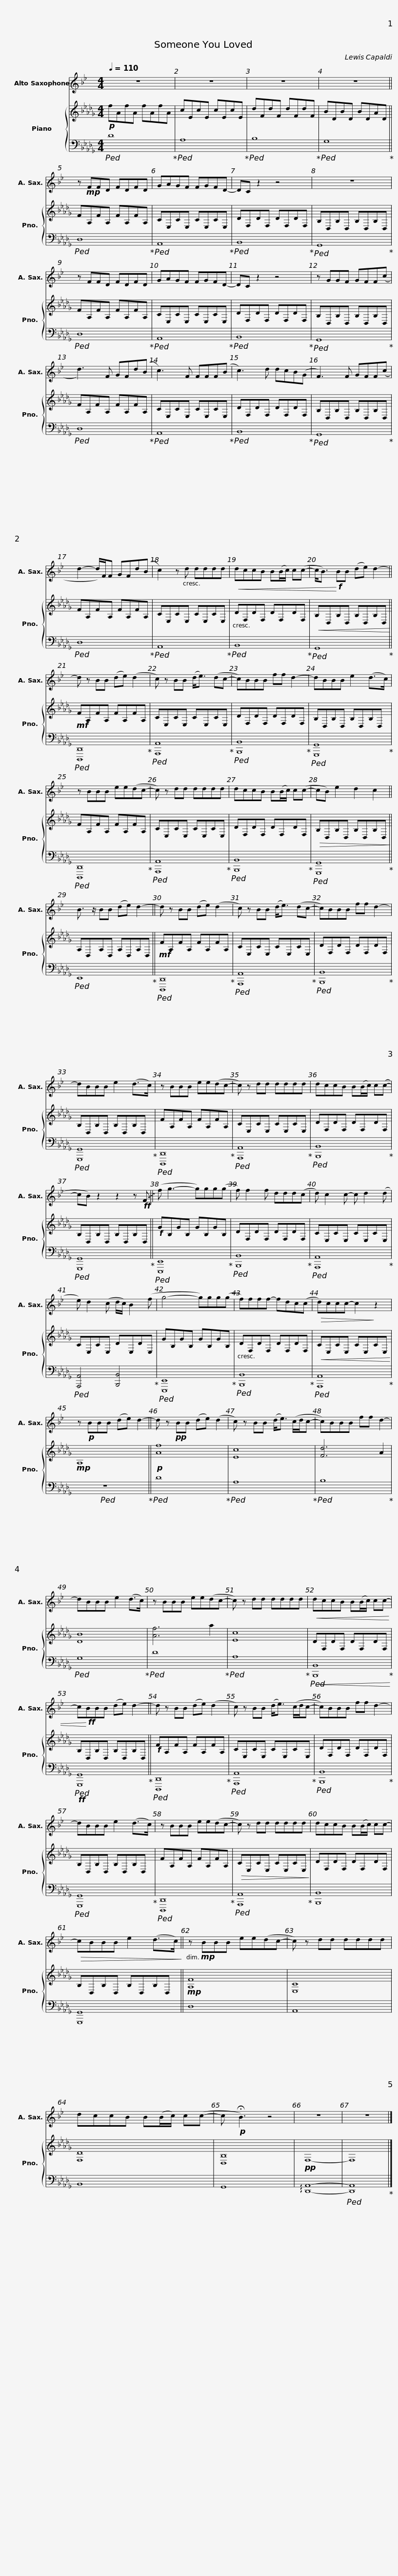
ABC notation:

X:1
%%score 1 { 2 | 3 }
L:1/8
Q:1/4=110
M:4/4
I:linebreak $
K:Db
V:1 treble transpose=-9
V:2 treble
V:3 bass
V:1
[K:Bb] z8 | z8 | z8 | z8 || z!mp! FFD FDFD |$ %5
 GAGF FGFD- | DC z2 z4 | z8 | z FFD FDFD |$ GAGF FGFD- | %10
 DC z2 z4 | z GGF GFF(c | d3) F GFd(B |$ c3) F FFF(B | c3) d dcB(G | %15
 F3) F GFF(c | d2- d/)F/F GFd(B |$ c2) z d dddd |!<(! dccB B(B/c/) c(c- | c<B)!<)!!f! BB (de) d2- || %20
 d z BB (de) (d2 |$ c) z BB (d<e) (dc- | c)BBB ff d2- | dBBB e2 (d>c) | z BBB ee(dc- |$ %25
 c) z dd dddd | dccB B(B/c/) c(c- | cB) e2 d2 c2 ||$ B3/2 z/ BB (de) d2- || d z BB (de) (d2 | %30
 c) z BB (d<e) (dc- | c)BBB ff d2- |$ dBBB e2 (d>c) | z BBB ee(dc- | c) z dd dddd |$ %35
 dccB B(B/c/) c(c- | cB) z2 z2 z!ff! !~(!F || (!~)!f g3- g)gg(g | f) f2 f ddd(c |$ d) c2 c- c d2 (d | %40
 e) d2 (c d/c/) B2 (f | g4- g)gg(g | f)fff- fdc(c |$!>(! d)ccc- c2!>)! z2 | z!p! BBB (de) d2- || %45
 d z!pp! BB (de) (d2 | c) z BB (d<e) (c/d/c- |$ c)BBB ff d2- | dBBB e2 (d>c) | z BBB ee(dc- | %50
 c) z dd dddd |$!<(! dccB B(B/c/) cc- | c!<)!!ff!BBB (de) d2- || d z BB (de) (d2 |$ c) z BB (d<e) (c/d/c- | %55
 c)BBB ff d2- | dBBB e2 (d>c) |$ z BBB ee(dc- | c) z dd dddd | dccB B(B/c/) cc- |$ %60
!>(! cBBB e2 (d>c)!>)! || z!mp! BBB ee(dc- | c) z dd dddd | dccB B(B/c/) c(c- |$ c!p! !fermata!B3) z4 | %65
 z8 | z8 |] %67
V:2
!p! fAfA fAfA | cEcE cEcE | dFdF dFdF | BDBD BDAD || FA,FA, FA,FA, |$ %5
 CE,CE, CE,CE, | DF,DF, DF,DF, | B,D,B,D, B,D,B,D, | FA,FA, FA,FA, |$ CE,CE, CE,CE, | %10
 DF,DF, DF,DF, | B,D,B,D, B,D,B,D, | FA,FA, FA,FA, |$ CE,CE, CE,CE, | DF,DF, DF,DF, | %15
 B,D,B,D, B,D,B,D, | FA,FA, FA,FA, |$ CE,CE, CE,CE, | DF,DF, DF,DF, |!<(! B,D,B,D, B,D,B,D,!<)! || %20
!mf! FA,FA, FA,FA, |$ CE,CE, CE,CE, | DF,DF, DF,DF, | B,D,B,D, B,D,B,D, | FA,FA, FA,FA, |$ %25
 CE,CE, CE,CE, | DF,DF, DF,DF, |!>(! B,D,B,D, B,D,B,D,!>)! ||$ A,D,A,D, A,D,A,D, ||!mf! FA,FA, FA,FA, | %30
 CE,CE, CE,CE, | DF,DF, DF,DF, |$ B,D,B,D, B,D,B,D, | FA,FA, FA,FA, | CE,CE, CE,CE, |$ %35
 DF,DF, DF,DF, | B,D,B,D, B,D,B,D, ||!f! GB,GB, GB,GB, | DF,DF, DF,DF, |$ CE,CE, CE,CE, | %40
 CE,CE, DE,DE, | GB,GB, GB,GB, | DF,DF, DF,DF, |$!<(! CE,CE, CE,CE,!<)! |!mp! A,8 || %45
!p! [Af]8 | [Ec]8 |$ [Fd]6 A2 | [DB]8 | [Af]6 a2 | %50
 [Ec]8 |$ DF,DF, DF,DF, | B,D,B,D, B,D,B,D, ||!f! FA,FA, FA,FA, |$ CE,CE, CE,CE, | %55
 DF,DF, DF,DF, | B,D,B,D, B,D,B,D, |$ FA,FA, FA,FA, |!>(! CE,CE, CE,CE,!>)! | DF,DF, DF,DF, |$ %60
 B,D,B,D, B,D,B,D, ||!mp! [A,F]8 | [E,C]8 | [F,D]8 |$ [D,B,]8 | %65
!pp! F,8- | F,8 |] %67
V:3
!ped! D8!ped-up! |!ped! A,8!ped-up! |!ped! B,8!ped-up! |!ped! G,8!ped-up! ||!ped! D,8!ped-up! |$ %5
!ped! A,,8!ped-up! |!ped! B,,8!ped-up! |!ped! G,,8!ped-up! |!ped! D,8!ped-up! |$!ped! A,,8!ped-up! | %10
!ped! B,,8!ped-up! |!ped! G,,8!ped-up! |!ped! D,8!ped-up! |$!ped! A,,8!ped-up! |!ped! B,,8!ped-up! | %15
!ped! G,,8!ped-up! |!ped! D,8!ped-up! |$!ped! A,,8!ped-up! |!ped! B,,8!ped-up! |!ped! G,,8!ped-up! || %20
!ped! [D,,,D,,]8!ped-up! |$!ped! [A,,,A,,]8!ped-up! |!ped! [B,,,B,,]8!ped-up! |!ped! [G,,,G,,]8!ped-up! |!ped! [D,,,D,,]8!ped-up! |$ %25
!ped! [A,,,A,,]8!ped-up! |!ped! [B,,,B,,]8!ped-up! |!ped! [G,,,G,,]8!ped-up! ||$!ped! E,,8!ped-up! ||!ped! [D,,,D,,]8!ped-up! | %30
!ped! [A,,,A,,]8!ped-up! |!ped! [B,,,B,,]8!ped-up! |$!ped! [G,,,G,,]8!ped-up! |!ped! [D,,,D,,]8!ped-up! |!ped! [A,,,A,,]8!ped-up! |$ %35
!ped! [B,,,B,,]8!ped-up! |!ped! [G,,,G,,]8!ped-up! ||!ped! [E,,,E,,]8!ped-up! |!ped! [B,,,B,,]8!ped-up! |$!ped! [A,,,A,,]8!ped-up! | %40
!ped! [A,,,A,,]4 [B,,,B,,]4!ped-up! |!ped! [E,,,E,,]8!ped-up! |!ped! [B,,,B,,]8!ped-up! |$!ped! [A,,,A,,]8!ped-up! |!ped! z8!ped-up! || %45
!ped! D8!ped-up! |!ped! A,8!ped-up! |$!ped! B,8!ped-up! |!ped! G,8!ped-up! |!ped! D8!ped-up! | %50
!ped! A,8!ped-up! |$!ped!!<(! [B,,,B,,]8!ped-up!!<)! |!ff!!ped! [G,,,G,,]8!ped-up! ||!ped! [D,,,D,,]8!ped-up! |$!ped! [A,,,A,,]8!ped-up! | %55
!ped! [B,,,B,,]8!ped-up! |!ped! [G,,,G,,]8!ped-up! |$!ped! [D,,,D,,]8!ped-up! |!ped! [A,,,A,,]8!ped-up! | [B,,,B,,]8 |$ %60
 [G,,,G,,]8 || D,8 | A,,8 | B,,8 |$ G,,8 | %65
 !arpeggio![D,,A,,]8- |!ped! [D,,A,,]8!ped-up! |] %67
